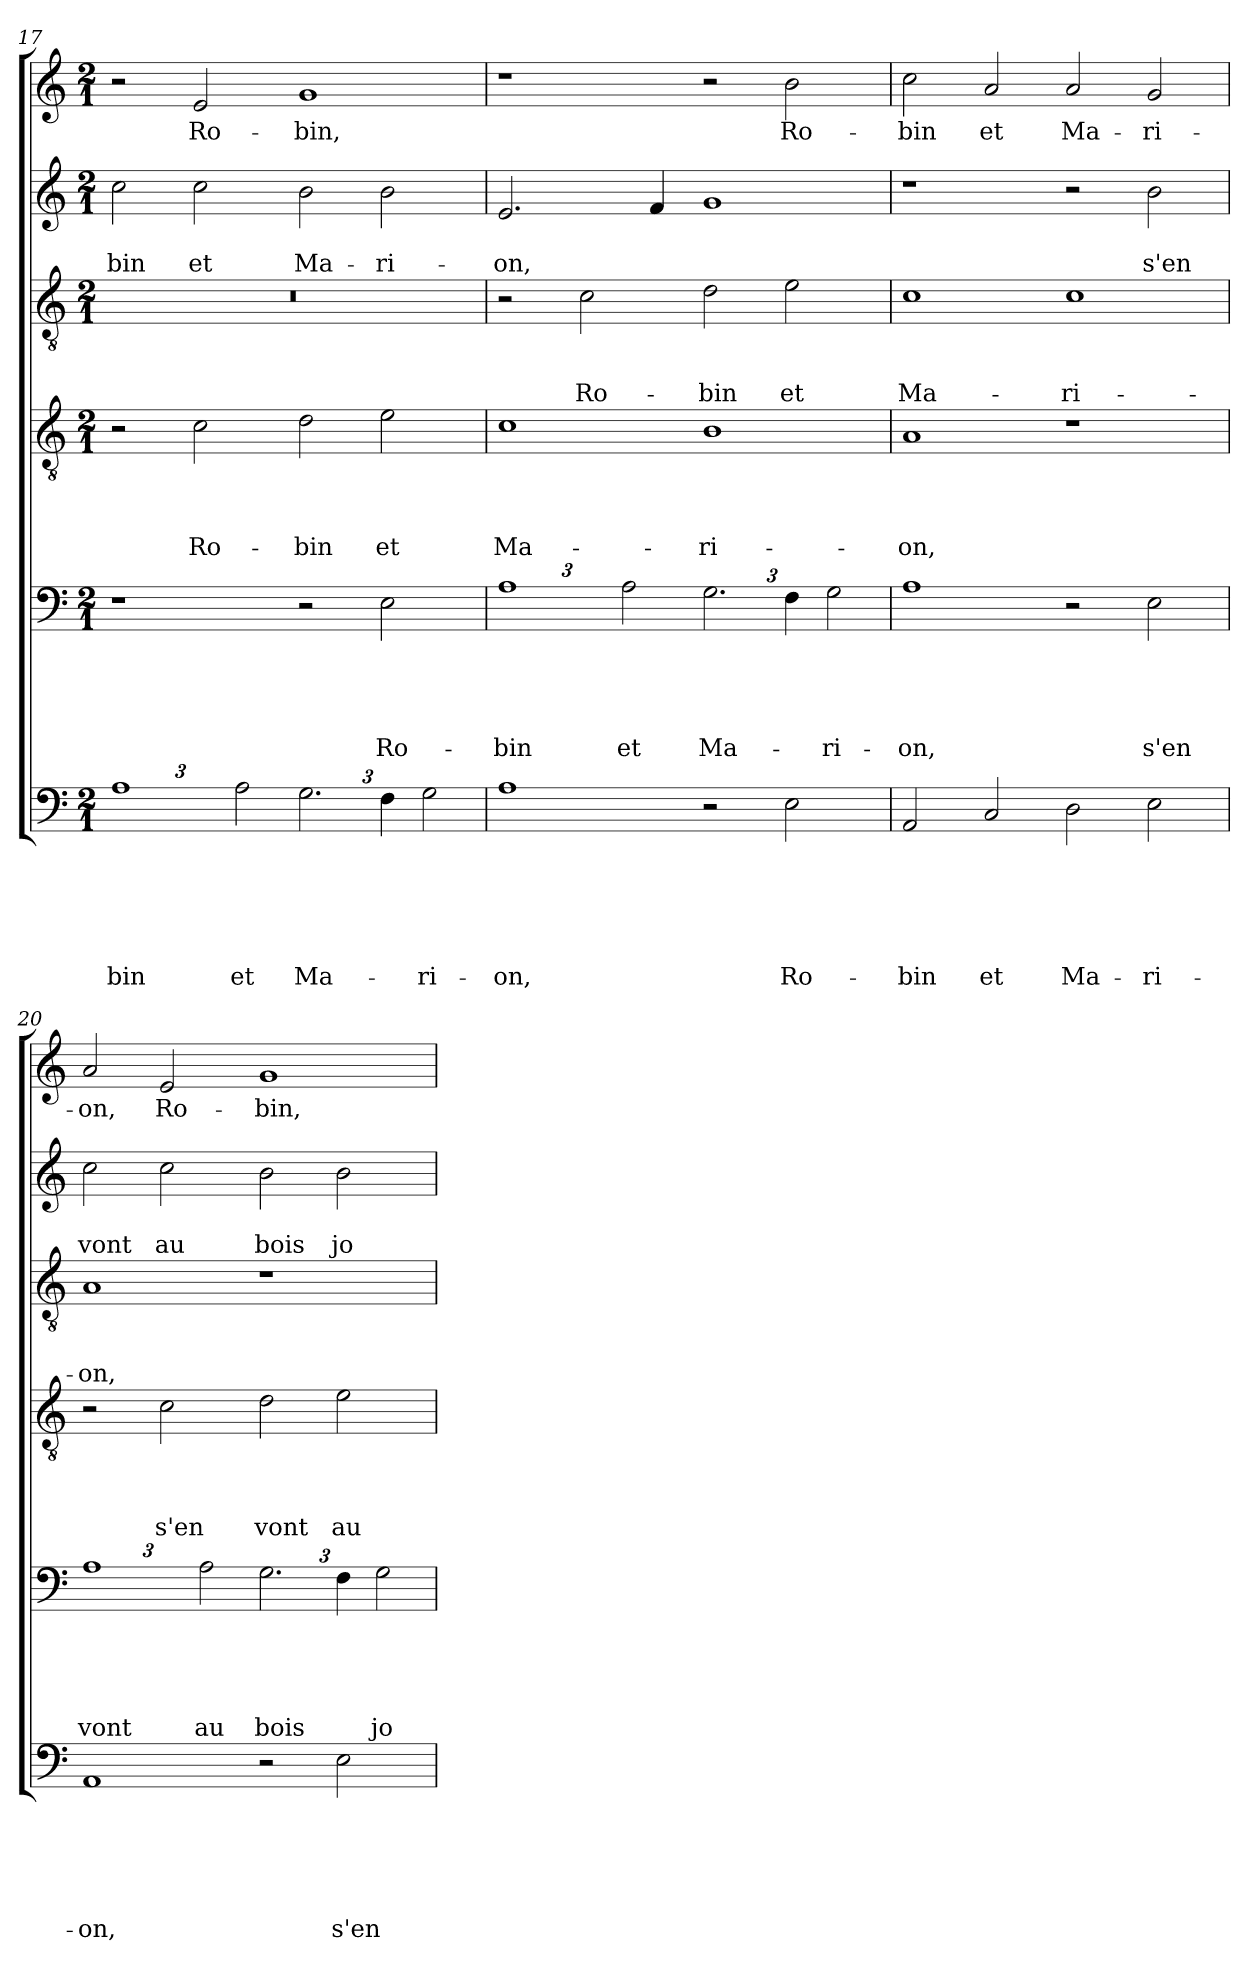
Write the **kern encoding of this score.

**kern	**text	**text	**text	**text	**text	**text	**kern	**text	**text	**text	**text	**text	**kern	**text	**text	**text	**text	**kern	**text	**text	**text	**kern	**text	**text	**kern	**text
*part6	*part6	*part6	*part6	*part6	*part6	*part6	*part5	*part5	*part5	*part5	*part5	*part5	*part4	*part4	*part4	*part4	*part4	*part3	*part3	*part3	*part3	*part2	*part2	*part2	*part1	*part1
*staff6	*staff6	*staff6	*staff6	*staff6	*staff6	*staff6	*staff5	*staff5	*staff5	*staff5	*staff5	*staff5	*staff4	*staff4	*staff4	*staff4	*staff4	*staff3	*staff3	*staff3	*staff3	*staff2	*staff2	*staff2	*staff1	*staff1
*clefF4	*	*	*	*	*	*	*clefF4	*	*	*	*	*	*clefGv2	*	*	*	*	*clefGv2	*	*	*	*clefG2	*	*	*clefG2	*
*k[]	*	*	*	*	*	*	*k[]	*	*	*	*	*	*k[]	*	*	*	*	*k[]	*	*	*	*k[]	*	*	*k[]	*
*C:	*	*	*	*	*	*	*C:	*	*	*	*	*	*C:	*	*	*	*	*C:	*	*	*	*C:	*	*	*C:	*
*M2/1	*	*	*	*	*	*	*M2/1	*	*	*	*	*	*M2/1	*	*	*	*	*M2/1	*	*	*	*M2/1	*	*	*M2/1	*
*Xbrackettup	*	*	*	*	*	*	*	*	*	*	*	*	*	*	*	*	*	*	*	*	*	*	*	*	*	*
=17	=17	=17	=17	=17	=17	=17	=17	=17	=17	=17	=17	=17	=17	=17	=17	=17	=17	=17	=17	=17	=17	=17	=17	=17	=17	=17
!	!	!	!	!	!	!LO:LY:b	!	!	!	!	!	!	!	!	!	!	!	!	!	!	!	!	!	!LO:LY:b	!	!
3%2A	.	.	.	.	.	-bin	1r	.	.	.	.	.	2r	.	.	.	.	0r	.	.	.	2cc\	.	-bin	2r	.
!	!	!	!	!	!	!	!	!	!	!	!	!	!	!	!	!	!LO:LY:b	!	!	!	!	!	!	!LO:LY:b	!	!LO:LY:b
.	.	.	.	.	.	.	.	.	.	.	.	.	2c\	.	.	.	Ro-	.	.	.	.	2cc\	.	et	2e/	Ro-
!	!	!	!	!	!	!LO:LY:b	!	!	!	!	!	!	!	!	!	!	!	!	!	!	!	!	!	!	!	!
3A\	.	.	.	.	.	et	.	.	.	.	.	.	.	.	.	.	.	.	.	.	.	.	.	.	.	.
!	!	!	!	!	!	!LO:LY:b	!	!	!	!	!	!	!	!	!	!	!LO:LY:b	!	!	!	!	!	!	!LO:LY:b	!	!LO:LY:b
3.G\	.	.	.	.	.	Ma-	2r	.	.	.	.	.	2d\	.	.	.	-bin	.	.	.	.	2b\	.	Ma-	1g	-bin,
!	!	!	!	!	!	!	!	!	!	!	!	!LO:LY:b	!	!	!	!	!LO:LY:b	!	!	!	!	!	!	!LO:LY:b	!	!
6F\	.	.	.	.	.	.	2E\	.	.	.	.	Ro-	2e\	.	.	.	et	.	.	.	.	2b\	.	-ri-	.	.
!	!	!	!	!	!	!LO:LY:b	!	!	!	!	!	!	!	!	!	!	!	!	!	!	!	!	!	!	!	!
3G\	.	.	.	.	.	-ri-	.	.	.	.	.	.	.	.	.	.	.	.	.	.	.	.	.	.	.	.
!!LO:LB:g=z
=18	=18	=18	=18	=18	=18	=18	=18	=18	=18	=18	=18	=18	=18	=18	=18	=18	=18	=18	=18	=18	=18	=18	=18	=18	=18	=18
!	!	!	!	!	!	!LO:LY:b	!	!	!	!	!	!	!	!	!	!	!	!	!	!	!	!	!	!	!	!
*	*	*	*	*	*	*	*Xbrackettup	*	*	*	*	*	*	*	*	*	*	*	*	*	*	*	*	*	*	*
!	!	!	!	!	!	!	!	!	!	!	!	!LO:LY:b	!	!	!	!	!LO:LY:b	!	!	!	!	!	!	!LO:LY:b	!	!
1A	.	.	.	.	.	-on,	3%2A	.	.	.	.	-bin	1c	.	.	.	Ma-	2r	.	.	.	2.e/	.	-on,	1r	.
!	!	!	!	!	!	!	!	!	!	!	!	!	!	!	!	!	!	!	!	!	!LO:LY:b	!	!	!	!	!
.	.	.	.	.	.	.	.	.	.	.	.	.	.	.	.	.	.	2c\	.	.	Ro-	.	.	.	.	.
!	!	!	!	!	!	!	!	!	!	!	!	!LO:LY:b	!	!	!	!	!	!	!	!	!	!	!	!	!	!
.	.	.	.	.	.	.	3A\	.	.	.	.	et	.	.	.	.	.	.	.	.	.	.	.	.	.	.
.	.	.	.	.	.	.	.	.	.	.	.	.	.	.	.	.	.	.	.	.	.	4f/	.	.	.	.
!	!	!	!	!	!	!	!	!	!	!	!	!LO:LY:b	!	!	!	!	!LO:LY:b	!	!	!	!LO:LY:b	!	!	!	!	!
2r	.	.	.	.	.	.	3.G\	.	.	.	.	Ma-	1B	.	.	.	-ri-	2d\	.	.	-bin	1g	.	.	2r	.
!	!	!	!	!	!	!LO:LY:b	!	!	!	!	!	!	!	!	!	!	!	!	!	!	!LO:LY:b	!	!	!	!	!LO:LY:b
2E\	.	.	.	.	.	Ro-	6F\	.	.	.	.	.	.	.	.	.	.	2e\	.	.	et	.	.	.	2b\	Ro-
!	!	!	!	!	!	!	!	!	!	!	!	!LO:LY:b	!	!	!	!	!	!	!	!	!	!	!	!	!	!
.	.	.	.	.	.	.	3G\	.	.	.	.	-ri-	.	.	.	.	.	.	.	.	.	.	.	.	.	.
=19	=19	=19	=19	=19	=19	=19	=19	=19	=19	=19	=19	=19	=19	=19	=19	=19	=19	=19	=19	=19	=19	=19	=19	=19	=19	=19
!	!	!	!	!	!	!LO:LY:b	!	!	!	!	!	!LO:LY:b	!	!	!	!	!LO:LY:b	!	!	!	!LO:LY:b	!	!	!	!	!LO:LY:b
2AA/	.	.	.	.	.	-bin	1A	.	.	.	.	-on,	1A	.	.	.	-on,	1c	.	.	Ma-	1r	.	.	2cc\	-bin
!	!	!	!	!	!	!LO:LY:b	!	!	!	!	!	!	!	!	!	!	!	!	!	!	!	!	!	!	!	!LO:LY:b
2C/	.	.	.	.	.	et	.	.	.	.	.	.	.	.	.	.	.	.	.	.	.	.	.	.	2a/	et
!	!	!	!	!	!	!LO:LY:b	!	!	!	!	!	!	!	!	!	!	!	!	!	!	!LO:LY:b	!	!	!	!	!LO:LY:b
2D\	.	.	.	.	.	Ma-	2r	.	.	.	.	.	1r	.	.	.	.	1c	.	.	-ri-	2r	.	.	2a/	Ma-
!	!	!	!	!	!	!LO:LY:b	!	!	!	!	!	!LO:LY:b	!	!	!	!	!	!	!	!	!	!	!	!LO:LY:b	!	!LO:LY:b
2E\	.	.	.	.	.	-ri-	2E\	.	.	.	.	s'en	.	.	.	.	.	.	.	.	.	2b\	.	s'en	2g/	-ri-
=20	=20	=20	=20	=20	=20	=20	=20	=20	=20	=20	=20	=20	=20	=20	=20	=20	=20	=20	=20	=20	=20	=20	=20	=20	=20	=20
!	!	!	!	!	!	!LO:LY:b	!	!	!	!	!	!LO:LY:b	!	!	!	!	!	!	!	!	!LO:LY:b	!	!	!LO:LY:b	!	!LO:LY:b
1AA	.	.	.	.	.	-on,	3%2A	.	.	.	.	vont	2r	.	.	.	.	1A	.	.	-on,	2cc\	.	vont	2a/	-on,
!	!	!	!	!	!	!	!	!	!	!	!	!	!	!	!	!	!LO:LY:b	!	!	!	!	!	!	!LO:LY:b	!	!LO:LY:b
.	.	.	.	.	.	.	.	.	.	.	.	.	2c\	.	.	.	s'en	.	.	.	.	2cc\	.	au	2e/	Ro-
!	!	!	!	!	!	!	!	!	!	!	!	!LO:LY:b	!	!	!	!	!	!	!	!	!	!	!	!	!	!
.	.	.	.	.	.	.	3A\	.	.	.	.	au	.	.	.	.	.	.	.	.	.	.	.	.	.	.
!	!	!	!	!	!	!	!	!	!	!	!	!LO:LY:b	!	!	!	!	!LO:LY:b	!	!	!	!	!	!	!LO:LY:b	!	!LO:LY:b
2r	.	.	.	.	.	.	3.G\	.	.	.	.	bois	2d\	.	.	.	vont	1r	.	.	.	2b\	.	bois	1g	-bin,
!	!	!	!	!	!	!LO:LY:b	!	!	!	!	!	!	!	!	!	!	!LO:LY:b	!	!	!	!	!	!	!LO:LY:b	!	!
2E\	.	.	.	.	.	s'en	6F\	.	.	.	.	.	2e\	.	.	.	au	.	.	.	.	2b\	.	jo-	.	.
!	!	!	!	!	!	!	!	!	!	!	!	!LO:LY:b	!	!	!	!	!	!	!	!	!	!	!	!	!	!
.	.	.	.	.	.	.	3G\	.	.	.	.	jo-	.	.	.	.	.	.	.	.	.	.	.	.	.	.
=	=	=	=	=	=	=	=	=	=	=	=	=	=	=	=	=	=	=	=	=	=	=	=	=	=	=
*-	*-	*-	*-	*-	*-	*-	*-	*-	*-	*-	*-	*-	*-	*-	*-	*-	*-	*-	*-	*-	*-	*-	*-	*-	*-	*-
